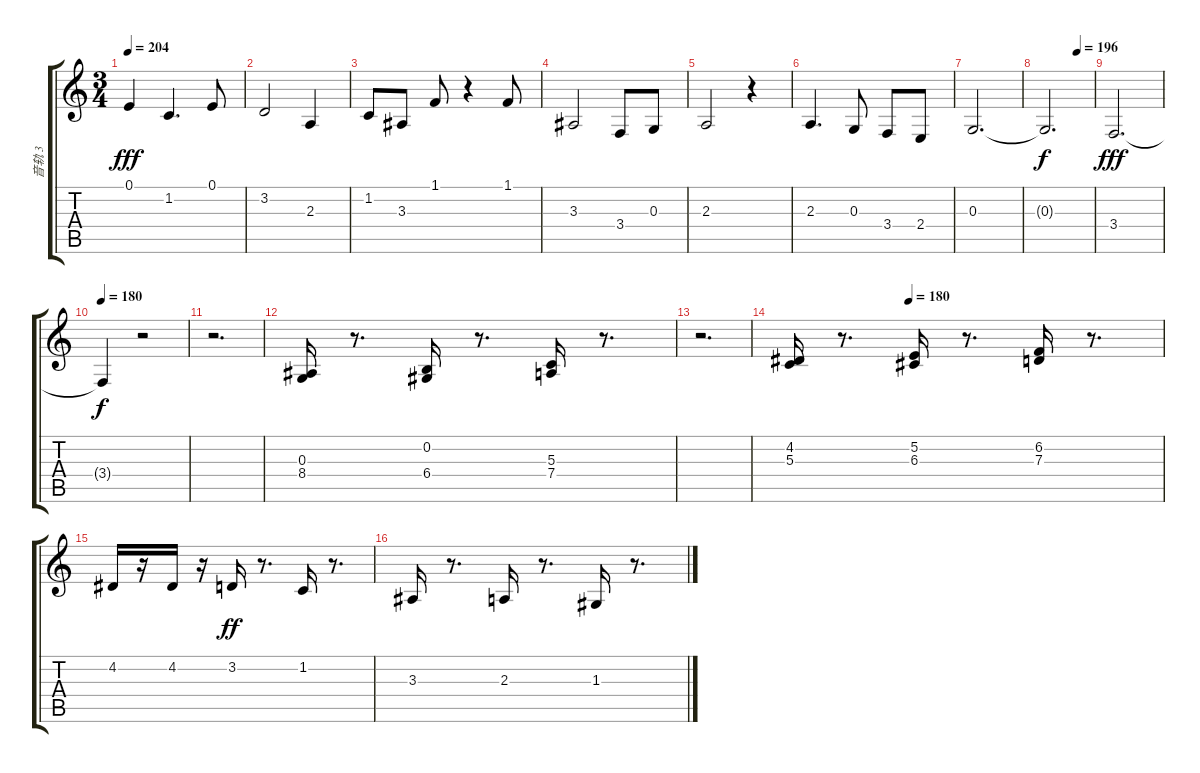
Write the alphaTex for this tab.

\track ("音轨 3" "音轨 3") {instrument stringensemble1}
\staff {score tabs}
\tuning (E4 B3 G3 D3 A2 E2) {hide}
\ts (3 4)
\tempo 204
\clef g2
\ks c
0.1.4{dy fff} 1.2.4{d} 0.1.8 |
3.2.2 2.3.4 |
1.2.8 3.3.8 1.1.8 r.4 1.1.8 |
3.3.2 3.4.8 0.3.8 |
2.3.2 r.4 |
2.3.4{d} 0.3.8 3.4.8 2.4.8 |
0.3.2{d} |
\tempo (196 0.6666666666666666)
0.3{t}.2{d dy f} |
3.4.2{d dy fff} |
\tempo 180
3.4{t}.4{dy f} r.2 |
r.2{d} |
(0.3 8.4).16 r.8{d} (0.2 6.4).16 r.8{d} (5.3 7.4).16 r.8{d} |
r.2{d} |
\tempo (180 0.3125)
(4.2 5.3).16 r.8{d} (5.2 6.3).16 r.8{d} (6.2 7.3).16 r.8{d} |
4.2.16 r.16 4.2.16 r.16 3.2.16{dy ff} r.8{d} 1.2.16 r.8{d} |
3.3.16 r.8{d} 2.3.16 r.8{d} 1.3.16 r.8{d}
